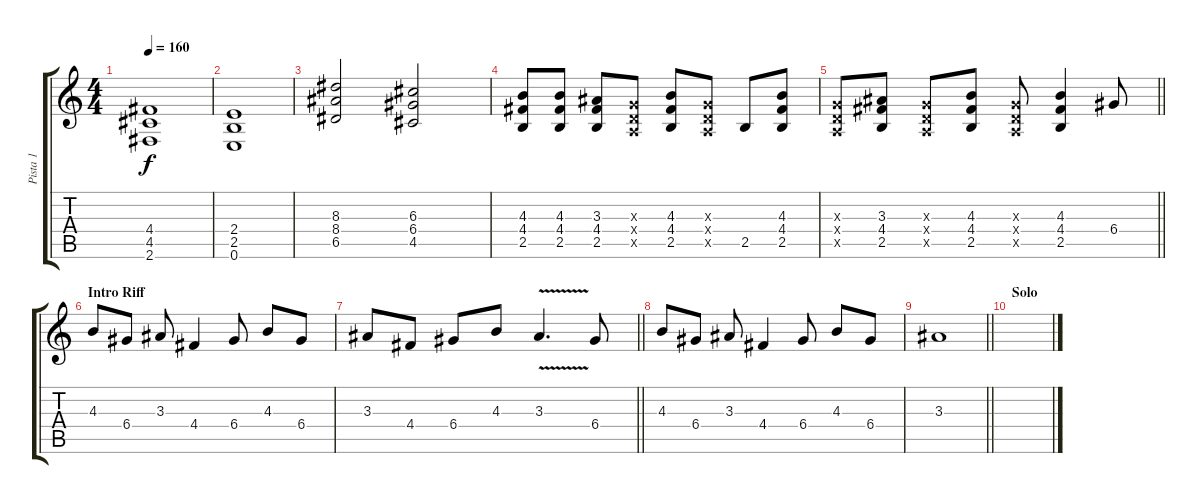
\track ("Pista 1" "Pista 1") {instrument distortionguitar}
\staff {score tabs}
\tuning (E4 B3 G3 D3 A2 E2) {hide}
\ts (4 4)
\tempo 160
\clef g2
\ks c
(4.4{t} 4.5{t} 2.6{t}).1{dy f} |
(2.4 2.5 0.6).1 |
(8.3 8.4 6.5).2 (6.3 6.4 4.5).2 |
(4.3 4.4 2.5).8 (4.3 4.4 2.5).8 (3.3 4.4 2.5).8 (0.3{x} 0.4{x} 0.5{x}).8 (4.3 4.4 2.5).8 (0.3{x} 0.4{x} 0.5{x}).8 2.5.8 (4.3 4.4 2.5).8 |
\barLineRight lightlight
(0.3{x} 0.4{x} 0.5{x}).8 (3.3 4.4 2.5).8 (0.3{x} 0.4{x} 0.5{x}).8 (4.3 4.4 2.5).8 (0.3{x} 0.4{x} 0.5{x}).8 (4.3 4.4 2.5).4 6.4.8 |
\section ("" "Intro Riff")
4.3.8 6.4.8 3.3.8 4.4.4 6.4.8 4.3.8 6.4.8 |
\barLineRight lightlight
3.3.8 4.4.8 6.4.8 4.3.8 3.3{v}.4{d} 6.4.8 |
4.3.8 6.4.8 3.3.8 4.4.4 6.4.8 4.3.8 6.4.8 |
\barLineRight lightlight
3.3.1 |
\section ("" "Solo")
